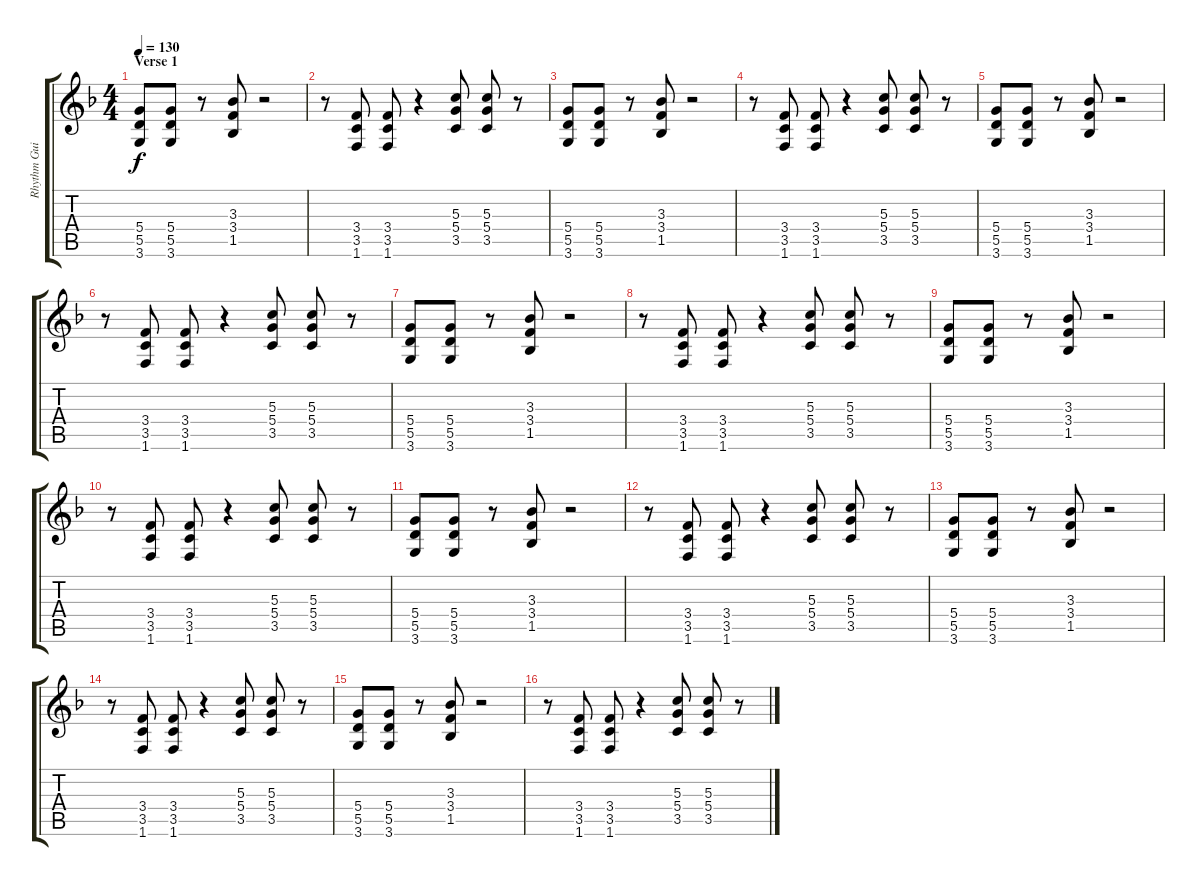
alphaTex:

\track ("Rhythm Guitar - Aldo Nova" "Rhythm Gui") {instrument distortionguitar}
\staff {score tabs}
\tuning (E4 B3 G3 D3 A2 E2) {hide}
\ts (4 4)
\section ("" "Verse 1")
\tempo 130
\clef g2
\ks f
(5.4 5.5 3.6).8{dy f} (5.4 5.5 3.6).8 r.8 (3.3 3.4 1.5).8 r.2 |
r.8 (3.4 3.5 1.6).8 (3.4 3.5 1.6).8 r.4 (5.3 5.4 3.5).8 (5.3 5.4 3.5).8 r.8 |
(5.4 5.5 3.6).8 (5.4 5.5 3.6).8 r.8 (3.3 3.4 1.5).8 r.2 |
r.8 (3.4 3.5 1.6).8 (3.4 3.5 1.6).8 r.4 (5.3 5.4 3.5).8 (5.3 5.4 3.5).8 r.8 |
(5.4 5.5 3.6).8 (5.4 5.5 3.6).8 r.8 (3.3 3.4 1.5).8 r.2 |
r.8 (3.4 3.5 1.6).8 (3.4 3.5 1.6).8 r.4 (5.3 5.4 3.5).8 (5.3 5.4 3.5).8 r.8 |
(5.4 5.5 3.6).8 (5.4 5.5 3.6).8 r.8 (3.3 3.4 1.5).8 r.2 |
r.8 (3.4 3.5 1.6).8 (3.4 3.5 1.6).8 r.4 (5.3 5.4 3.5).8 (5.3 5.4 3.5).8 r.8 |
(5.4 5.5 3.6).8 (5.4 5.5 3.6).8 r.8 (3.3 3.4 1.5).8 r.2 |
r.8 (3.4 3.5 1.6).8 (3.4 3.5 1.6).8 r.4 (5.3 5.4 3.5).8 (5.3 5.4 3.5).8 r.8 |
(5.4 5.5 3.6).8 (5.4 5.5 3.6).8 r.8 (3.3 3.4 1.5).8 r.2 |
r.8 (3.4 3.5 1.6).8 (3.4 3.5 1.6).8 r.4 (5.3 5.4 3.5).8 (5.3 5.4 3.5).8 r.8 |
(5.4 5.5 3.6).8 (5.4 5.5 3.6).8 r.8 (3.3 3.4 1.5).8 r.2 |
r.8 (3.4 3.5 1.6).8 (3.4 3.5 1.6).8 r.4 (5.3 5.4 3.5).8 (5.3 5.4 3.5).8 r.8 |
(5.4 5.5 3.6).8 (5.4 5.5 3.6).8 r.8 (3.3 3.4 1.5).8 r.2 |
r.8 (3.4 3.5 1.6).8 (3.4 3.5 1.6).8 r.4 (5.3 5.4 3.5).8 (5.3 5.4 3.5).8 r.8
